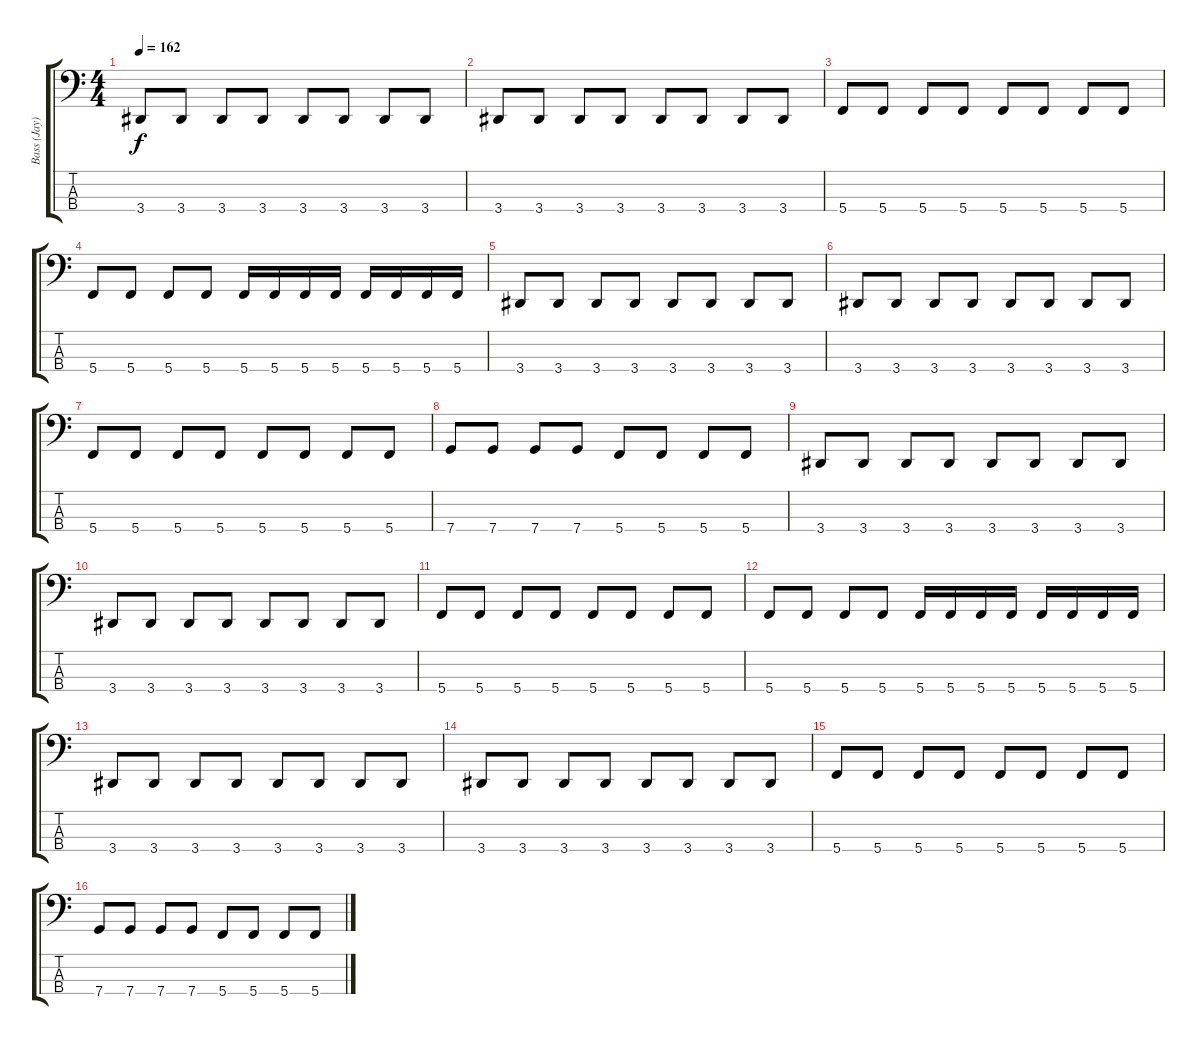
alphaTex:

\track ("Bass (Jay)" "Bass (Jay)") {instrument electricbasspick}
\staff {score tabs}
\tuning (F2 C2 G1 C1) {hide}
\ts (4 4)
\tempo 162
\clef f4
\ks c
3.4.8{dy f} 3.4.8 3.4.8 3.4.8 3.4.8 3.4.8 3.4.8 3.4.8 |
3.4.8 3.4.8 3.4.8 3.4.8 3.4.8 3.4.8 3.4.8 3.4.8 |
5.4.8 5.4.8 5.4.8 5.4.8 5.4.8 5.4.8 5.4.8 5.4.8 |
5.4.8 5.4.8 5.4.8 5.4.8 5.4.16 5.4.16 5.4.16 5.4.16 5.4.16 5.4.16 5.4.16 5.4.16 |
3.4.8 3.4.8 3.4.8 3.4.8 3.4.8 3.4.8 3.4.8 3.4.8 |
3.4.8 3.4.8 3.4.8 3.4.8 3.4.8 3.4.8 3.4.8 3.4.8 |
5.4.8 5.4.8 5.4.8 5.4.8 5.4.8 5.4.8 5.4.8 5.4.8 |
7.4.8 7.4.8 7.4.8 7.4.8 5.4.8 5.4.8 5.4.8 5.4.8 |
3.4.8 3.4.8 3.4.8 3.4.8 3.4.8 3.4.8 3.4.8 3.4.8 |
3.4.8 3.4.8 3.4.8 3.4.8 3.4.8 3.4.8 3.4.8 3.4.8 |
5.4.8 5.4.8 5.4.8 5.4.8 5.4.8 5.4.8 5.4.8 5.4.8 |
5.4.8 5.4.8 5.4.8 5.4.8 5.4.16 5.4.16 5.4.16 5.4.16 5.4.16 5.4.16 5.4.16 5.4.16 |
3.4.8 3.4.8 3.4.8 3.4.8 3.4.8 3.4.8 3.4.8 3.4.8 |
3.4.8 3.4.8 3.4.8 3.4.8 3.4.8 3.4.8 3.4.8 3.4.8 |
5.4.8 5.4.8 5.4.8 5.4.8 5.4.8 5.4.8 5.4.8 5.4.8 |
7.4.8 7.4.8 7.4.8 7.4.8 5.4.8 5.4.8 5.4.8 5.4.8
